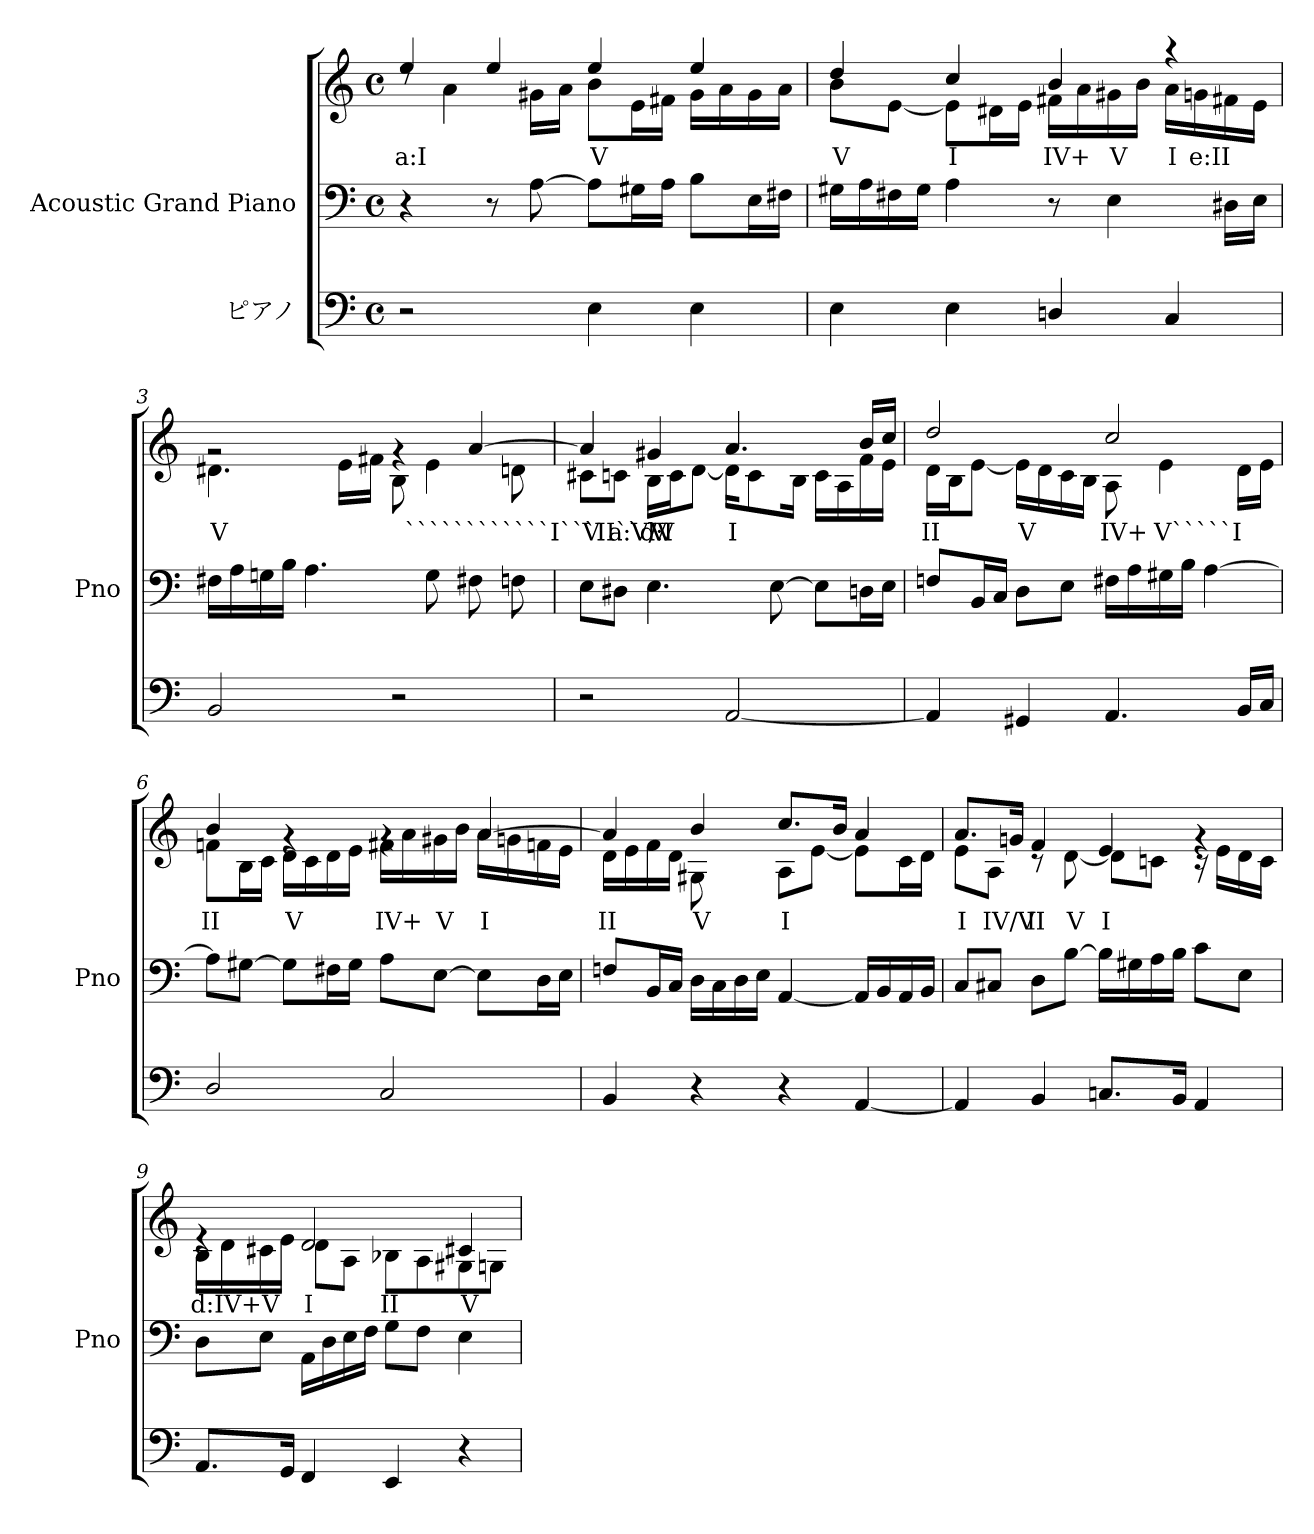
**kern	**kern	**kern	**text
*part2	*part1	*part1	*part1
*staff3	*staff2	*staff1	*staff1
*I"ピアノ	*I"Acoustic Grand Piano	*	*
*	*I'Pno	*	*
*clefF4	*clefF4	*clefG2	*
*k[]	*k[]	*k[]	*
*C:	*C:	*C:	*
*M4/4	*M4/4	*M4/4	*
*met(c)	*met(c)	*met(c)	*
*MM120	*MM120	*MM120	*
=1	=1	=1	=1
*	*	*^	*
!	!	!	!	!LO:LY:b
2r	4r	4ee/	8rdd	a:I
.	.	.	4a\	.
.	8r	4ee/	.	.
.	[8A\	.	16g#X\LL	.
.	.	.	16a\JJ	.
!	!	!	!	!LO:LY:b
4E\	8A\L]	4ee/	8b\L	V
.	16G#X\L	.	16e\L	.
.	16A\JJ	.	16f#X\JJ	.
4E\	8B\L	4ee/	16g#\LL	.
.	.	.	16a\	.
.	16E\L	.	16g#\	.
.	16F#X\JJ	.	16a\JJ	.
=2	=2	=2	=2	=2
!	!	!	!	!LO:LY:b
4E\	16G#X\LL	4dd/	8b\L	V
.	16A\	.	.	.
.	16F#X\	.	[<8e\J	.
.	16G#\JJ	.	.	.
!	!	!	!	!LO:LY:b
4E\	4A\	4cc/	8e\L]	I
.	.	.	16d#X\L	.
.	.	.	16e\JJ	.
!	!	!	!	!LO:LY:b
4Dn/	8r	4b/	16f#X\LL	IV+
.	.	.	16a\	.
!	!	!	!	!LO:LY:b
.	4E\	.	16g#X\	V
.	.	.	16b\JJ	.
!	!	!	!	!LO:LY:b
4C/	.	4raa	16a\LL	I
!	!	!	!	!LO:LY:b
.	.	.	16gn\	e:II
.	16D#X\LL	.	16f#X\	.
.	16E\JJ	.	16e\JJ	.
=3	=3	=3	=3	=3
!	!	!	!	!LO:LY:b
2BB/	16F#X\LL	2rg	4.d#X\	V
.	16A\	.	.	.
.	16Gn\	.	.	.
.	16B\JJ	.	.	.
.	4.A\	.	.	.
.	.	.	16e\LL	.
.	.	.	16f#X\JJ	.
2r	.	4rg	8B\	.
!	!	!	!	!LO:LY:b
.	8G\	.	4e\	````````````I```II``d:I
.	8F#X\	[>4a/	.	.
.	8Fn\	.	8dn\	.
=4	=4	=4	=4	=4
!	!	!	!	!LO:LY:b
2r	8E\L	4a/]	8c#X\L	V
!	!	!	!	!LO:LY:b
.	8D#X\J	.	8cn\J	a:V/V
!	!	!	!	!LO:LY:b
.	4.E\	4g#X/	16B\LL	V
.	.	.	16c\J	.
.	.	.	[<8d\J	.
!	!	!	!	!LO:LY:b
[2AA/	.	4.a/	16d\KL]	I
.	.	.	8c\	.
.	[8E\	.	.	.
.	.	.	16B\Jk	.
.	8E\L]	.	16c\LL	.
.	.	.	16A\	.
.	16Dn\L	16b/LL	16f\	.
.	16E\JJ	16cc/JJ	16e\JJ	.
!!LO:LB:g=z	!!
=5	=5	=5	=5	=5
!	!	!	!	!LO:LY:b
4AA/]	8Fn/L	2dd/	16d\LL	II
.	.	.	16B\J	.
.	16BB/L	.	[<8e\J	.
.	16C/JJ	.	.	.
!	!	!	!	!LO:LY:b
4GG#X/	8D\L	.	16e\LL]	V
.	.	.	16d\	.
.	8E\J	.	16c\	.
.	.	.	16B\JJ	.
!	!	!	!	!LO:LY:b
4.AA/	16F#X\LL	2cc/	8A\	IV+
.	16A\	.	.	.
!	!	!	!	!LO:LY:b
.	16G#X\	.	4e\	V`````I
.	16B\JJ	.	.	.
.	[4A\	.	.	.
16BB/LL	.	.	16d\LL	.
16C/JJ	.	.	16e\JJ	.
=6	=6	=6	=6	=6
!	!	!	!	!LO:LY:b
2D/	8A\L]	4b/	8fn\L	II
.	[8G#X\J	.	16B\L	.
.	.	.	16c\JJ	.
!	!	!	!	!LO:LY:b
.	8G#\L]	4rg	16d\LL	V
.	.	.	16c\	.
.	16F#X\L	.	16d\	.
.	16G#\JJ	.	16e\JJ	.
!	!	!	!	!LO:LY:b
2C/	8A\L	4rg	16f#X\LL	IV+
.	.	.	16a\	.
!	!	!	!	!LO:LY:b
.	[8E\J	.	16g#X\	V
.	.	.	16b\JJ	.
!	!	!	!	!LO:LY:b
.	8E\L]	[>4a/	16a\LL	I
.	.	.	16gn\	.
.	16D\L	.	16fn\	.
.	16E\JJ	.	16e\JJ	.
=7	=7	=7	=7	=7
!	!	!	!	!LO:LY:b
4BB/	8Fn/L	4a/]	16d\LL	II
.	.	.	16e\	.
.	16BB/L	.	16f\	.
.	16C/JJ	.	16d\JJ	.
!	!	!	!	!LO:LY:b
4r	16D\LL	4b/	8G#X\	V
.	16C\	.	.	.
.	16D\	.	8ryy	.
.	16E\JJ	.	.	.
!	!	!	!	!LO:LY:b
4r	[4AA/	8.cc/L	8A\L	I
.	.	.	[<8e\J	.
.	.	16b/Jk	.	.
[4AA/	16AA/LL]	4a/	8e\L]	.
.	16BB/	.	.	.
.	16AA/	.	16c\L	.
.	16BB/JJ	.	16d\JJ	.
=8	=8	=8	=8	=8
!	!	!	!	!LO:LY:b
4AA/]	8C/L	8.a/L	8e\L	I
!	!	!	!	!LO:LY:b
.	8C#X/J	.	8A\J	IV/V
.	.	16gn/Jk	.	.
!	!	!	!	!LO:LY:b
4BB/	8D\L	4f/	8rc	II
!	!	!	!	!LO:LY:b
.	[8B\J	.	[<8d\	V
!	!	!	!	!LO:LY:b
8.Cn/L	16B\LL]	4e/	8d\L]	I
.	16G#X\	.	.	.
.	16A\	.	8cn\J	.
16BB/Jk	16B\JJ	.	.	.
4AA/	8c\L	4rg	16rc	.
.	.	.	16e\LL	.
.	8E\J	.	16d\	.
.	.	.	16c\JJ	.
!!LO:LB:g=z	!!
=9	=9	=9	=9	=9
!	!	!	!	!LO:LY:b
8.AA/L	8D\L	4re	16B\LL	d:IV+
.	.	.	16d\	.
!	!	!	!	!LO:LY:b
.	8E\J	.	16c#X\	V
16GG/Jk	.	.	16e\JJ	.
!	!	!	!	!LO:LY:b
4FF/	16AA\LL	2d/	8d\L	I
.	16D\	.	.	.
.	16E\	.	8A\J	.
.	16F\JJ	.	.	.
!	!	!	!	!LO:LY:b
4EE/	8G\L	.	8B-X\L	II
.	8F\J	.	8A\	.
!	!	!	!	!LO:LY:b
4r	4E\	4c#X/	8G#X\	V
.	.	.	8Gn\J	.
*	*	*v	*v	*
=	=	=	=
*-	*-	*-	*-
